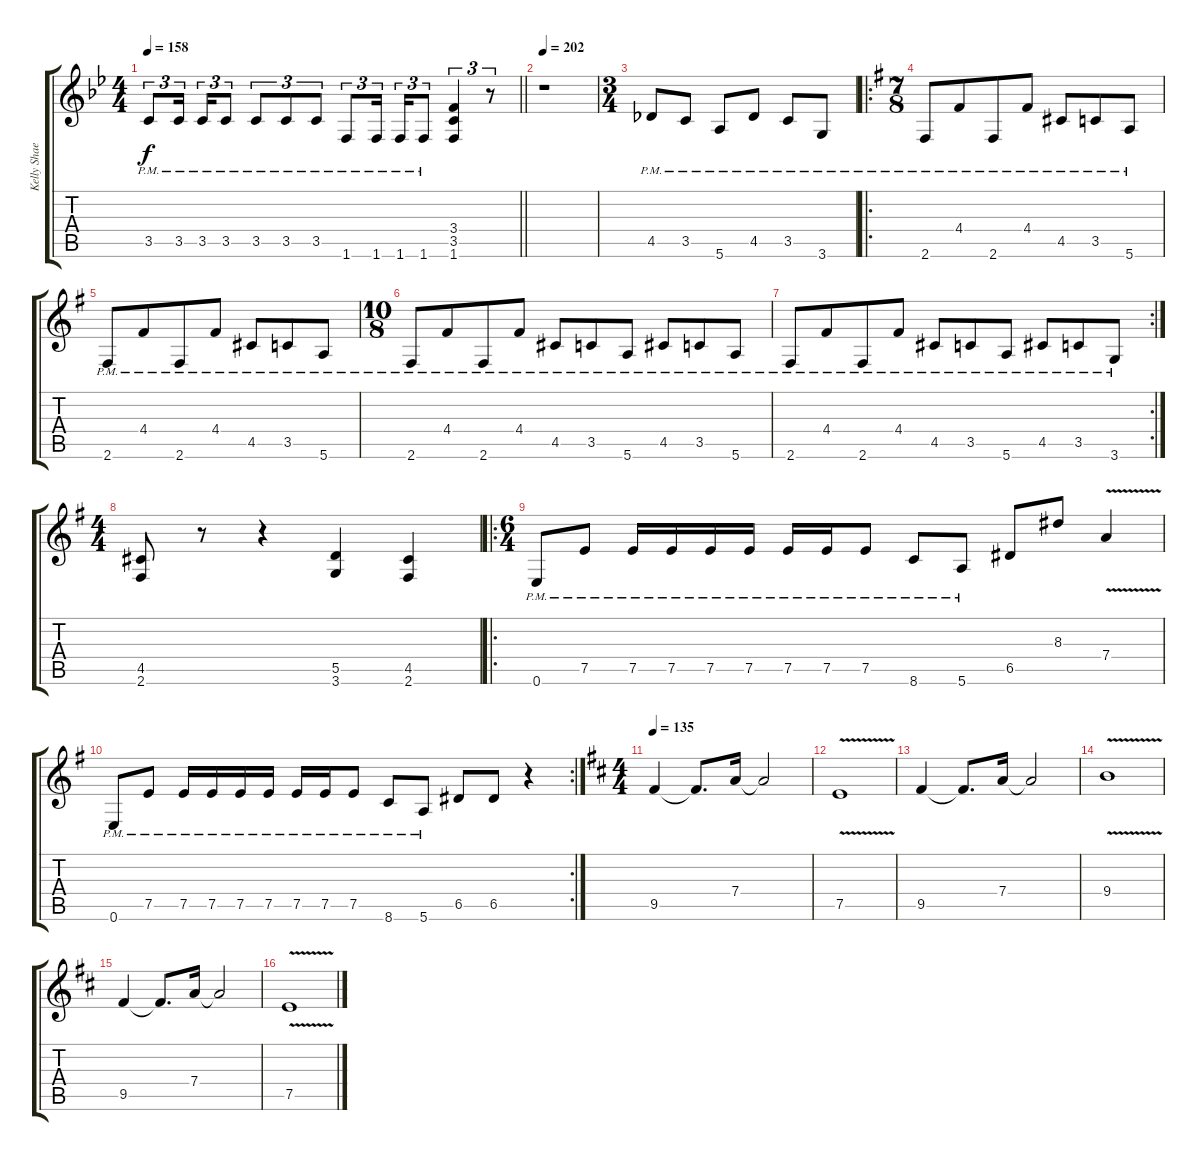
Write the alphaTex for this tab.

\track ("Kelly Shaefer rhythm" "Kelly Shae") {instrument distortionguitar}
\staff {score tabs}
\tuning (E4 B3 G3 D3 A2 E2) {hide}
\ts (4 4)
\tempo 158
\clef g2
\barLineRight lightlight
\ks bb
3.5{pm}.8{tu (3 2) dy f} 3.5{pm}.16{tu (3 2) beam splitsecondary} 3.5{pm}.16{tu (3 2)} 3.5{pm}.8{tu (3 2)} 3.5{pm}.8{tu (3 2)} 3.5{pm}.8{tu (3 2)} 3.5{pm}.8{tu (3 2)} 1.6{pm}.8{tu (3 2)} 1.6{pm}.16{tu (3 2) beam splitsecondary} 1.6{pm}.16{tu (3 2)} 1.6{pm}.8{tu (3 2)} (3.4 3.5 1.6).4{tu (3 2)} r.8{tu (3 2)} |
\tempo 202
r.1 |
\ts (3 4)
4.5{pm}.8 3.5{pm}.8 5.6{pm}.8 4.5{pm}.8 3.5{pm}.8 3.6{pm}.8 |
\ro
\ts (7 8)
\ks g
2.6{pm}.8 4.4{pm}.8 2.6{pm}.8 4.4{pm}.8 4.5{pm}.8 3.5{pm}.8 5.6{pm}.8 |
2.6{pm}.8 4.4{pm}.8 2.6{pm}.8 4.4{pm}.8 4.5{pm}.8 3.5{pm}.8 5.6{pm}.8 |
\ts (10 8)
2.6{pm}.8 4.4{pm}.8 2.6{pm}.8 4.4{pm}.8 4.5{pm}.8 3.5{pm}.8 5.6{pm}.8 4.5{pm}.8 3.5{pm}.8 5.6{pm}.8 |
\rc 2
2.6{pm}.8 4.4{pm}.8 2.6{pm}.8 4.4{pm}.8 4.5{pm}.8 3.5{pm}.8 5.6{pm}.8 4.5{pm}.8 3.5{pm}.8 3.6{pm}.8 |
\ts (4 4)
(4.5 2.6).8 r.8 r.4 (5.5 3.6).4 (4.5 2.6).4 |
\ro
\ts (6 4)
0.6{pm}.8 7.5{pm}.8 7.5{pm}.16 7.5{pm}.16 7.5{pm}.16 7.5{pm}.16 7.5{pm}.16 7.5{pm}.16 7.5{pm}.8 8.6{pm}.8 5.6{pm}.8 6.5.8 8.3.8 7.4{v}.4 |
\rc 2
0.6{pm}.8 7.5{pm}.8 7.5{pm}.16 7.5{pm}.16 7.5{pm}.16 7.5{pm}.16 7.5{pm}.16 7.5{pm}.16 7.5{pm}.8 8.6{pm}.8 5.6{pm}.8 6.5.8 6.5.8 r.4 |
\ts (4 4)
\tempo 135
\ks d
9.5.4 9.5{t}.8{d} 7.4.16 7.4{t}.2 |
7.5{v}.1 |
9.5.4 9.5{t}.8{d} 7.4.16 7.4{t}.2 |
9.4{v}.1 |
9.5.4 9.5{t}.8{d} 7.4.16 7.4{t}.2 |
7.5{v}.1
